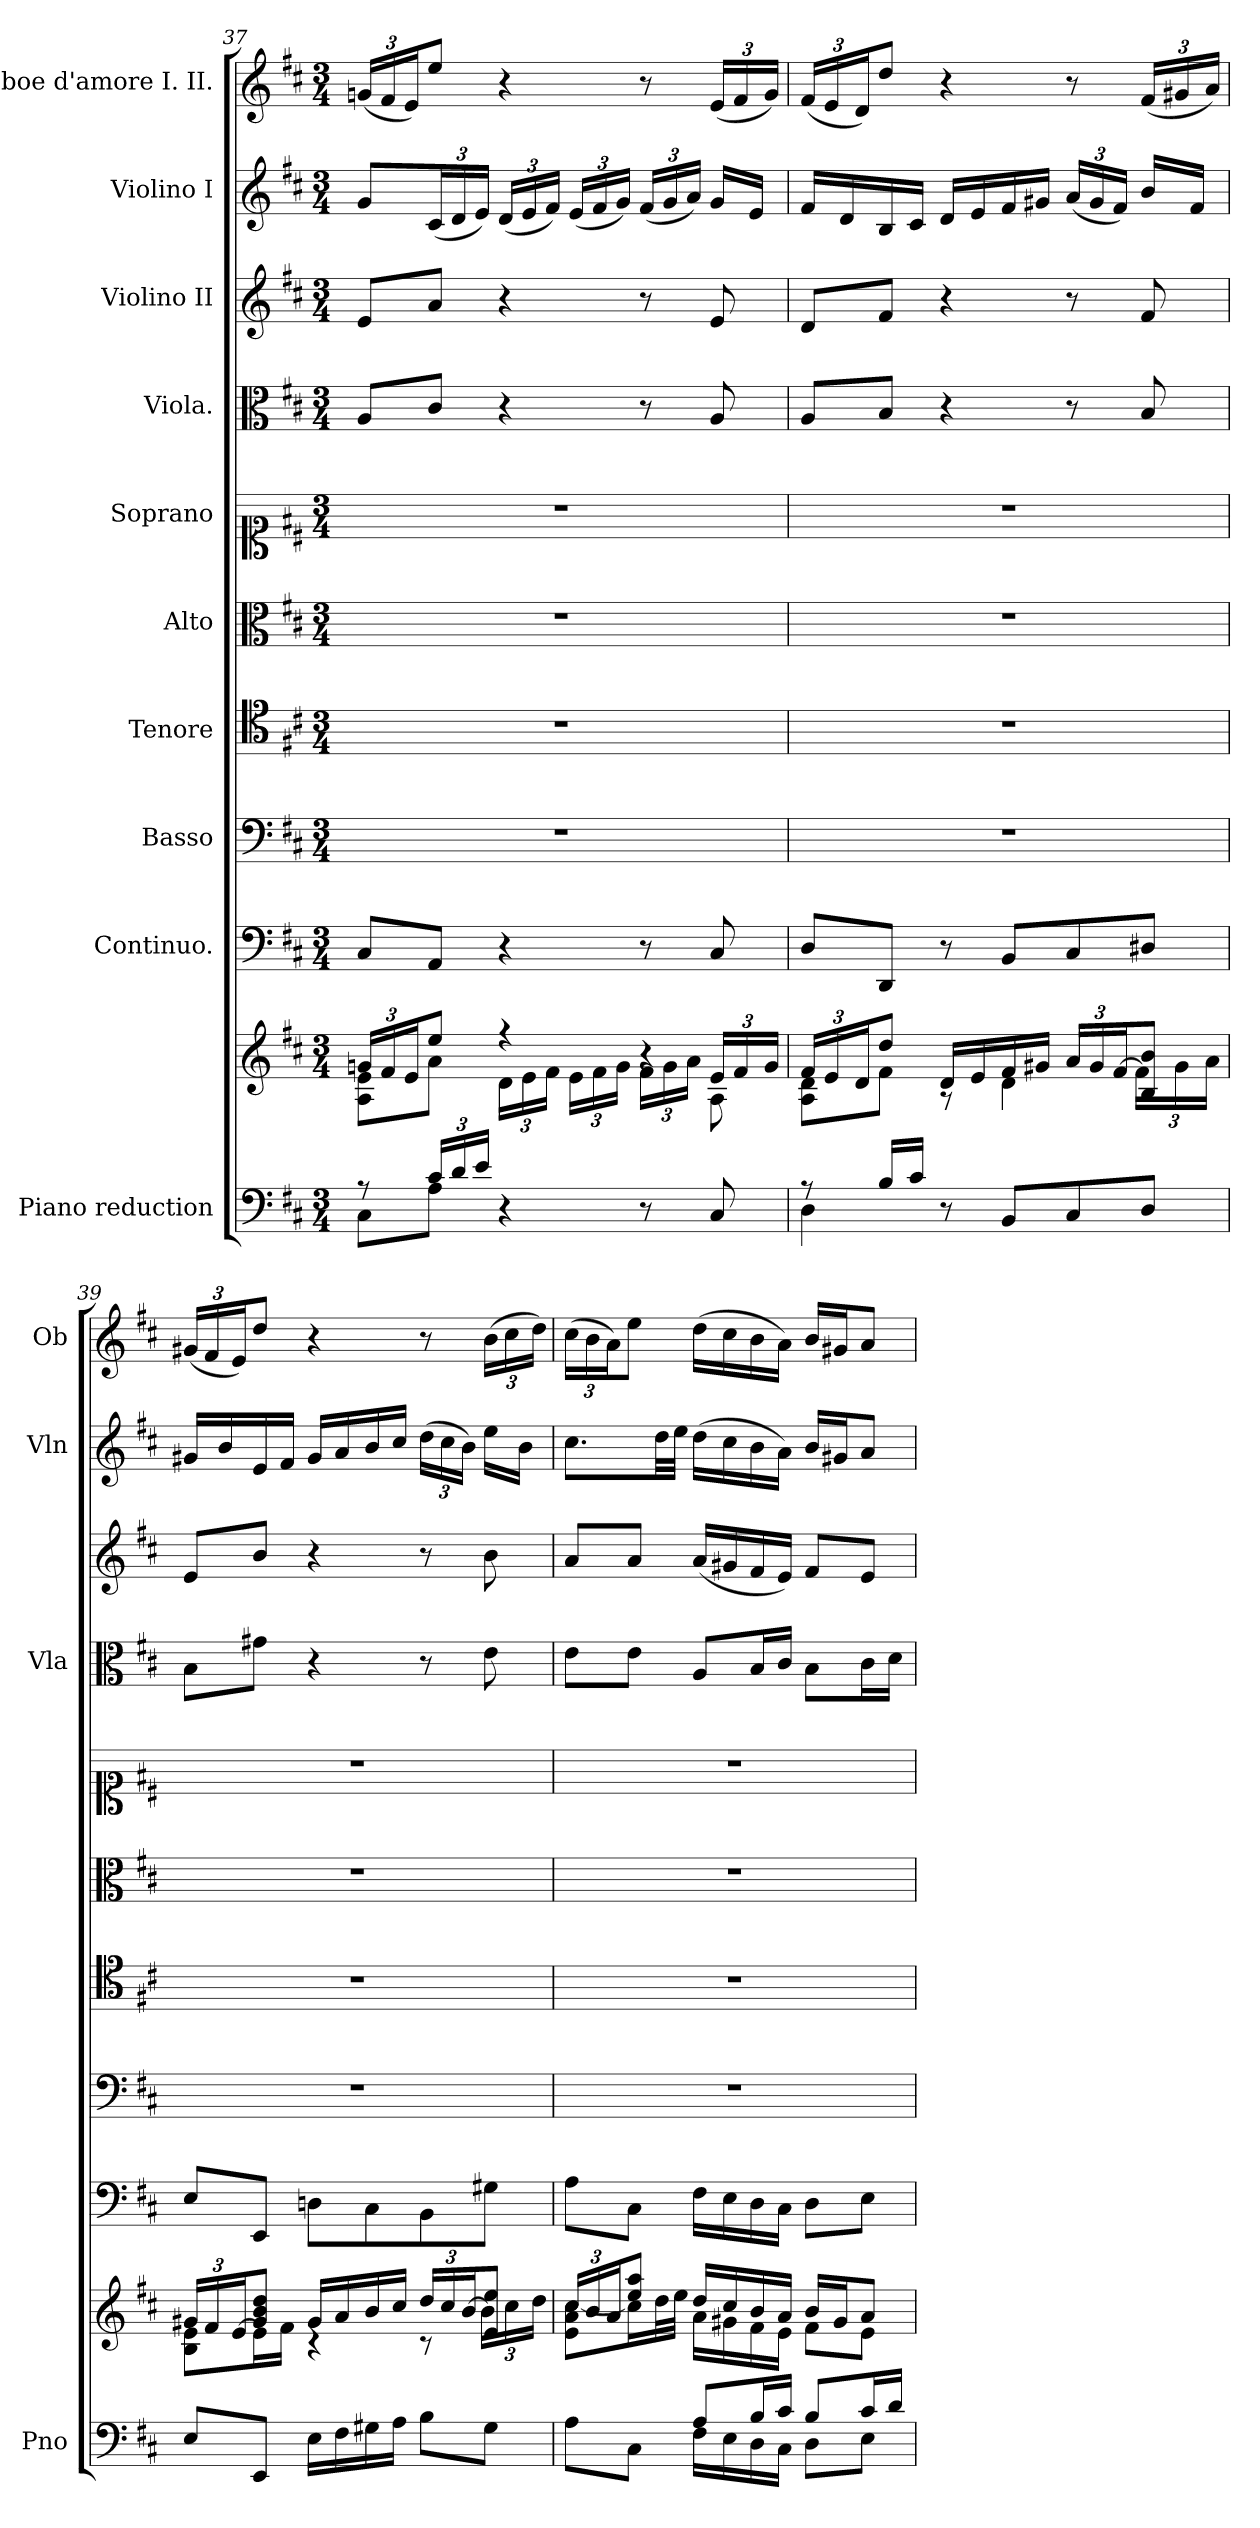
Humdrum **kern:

**kern	**kern	**kern	**kern	**kern	**kern	**kern	**kern	**kern	**kern	**kern
*part10	*part10	*part9	*part8	*part7	*part6	*part5	*part4	*part3	*part2	*part1
*staff11	*staff10	*staff9	*staff8	*staff7	*staff6	*staff5	*staff4	*staff3	*staff2	*staff1
*I"Piano reduction	*	*I"Continuo.	*I"Basso	*I"Tenore	*I"Alto	*I"Soprano	*I"Viola.	*I"Violino II	*I"Violino I	*I"Oboe d'amore I. II.
*I'Pno	*	*	*	*	*	*	*I'Vla	*	*I'Vln	*I'Ob
*clefF4	*clefG2	*clefF4	*clefF4	*clefC4	*clefC3	*clefC1	*clefC3	*clefG2	*clefG2	*clefG2
*k[f#c#]	*k[f#c#]	*k[f#c#]	*k[f#c#]	*k[f#c#]	*k[f#c#]	*k[f#c#]	*k[f#c#]	*k[f#c#]	*k[f#c#]	*k[f#c#]
*M3/4	*M3/4	*M3/4	*M3/4	*M3/4	*M3/4	*M3/4	*M3/4	*M3/4	*M3/4	*M3/4
=37	=37	=37	=37	=37	=37	=37	=37	=37	=37	=37
*^	*	*	*	*	*	*	*	*	*	*
*	*	*Xbrackettup	*	*	*	*	*	*	*	*	*Xbrackettup
*	*	*^	*	*	*	*	*	*	*	*	*
*	*	*	*^	*	*	*	*	*	*	*	*	*
8rA	8C#\L	24gn/LL	8A\ 8e\L	8ryy	8C#/L	2.r	2.r	2.r	2.r	8A/L	8e/L	8g/L	(<24gn/LL
.	.	24f#/	.	.	.	.	.	.	.	.	.	.	24f#/
.	.	24e/J	.	.	.	.	.	.	.	.	.	.	24e/J)
*	*	*v	*v	*v	*	*	*	*	*	*	*	*	*
*Xbrackettup	*	*	*	*	*	*	*	*	*	*Xbrackettup	*
*	*	*^	*	*	*	*	*	*	*	*	*
24c#/LL	8A\J	8ee/J	8a\J	8AA/J	.	.	.	.	8c#/J	8a/J	(<24c#/L	8ee/J
24d/	.	.	.	.	.	.	.	.	.	.	24d/	.
24e/JJ	.	.	.	.	.	.	.	.	.	.	24e/JJ)	.
4r	4ryy	4r	24d\LL	4r	.	.	.	.	4r	4r	(<24d/LL	4r
.	.	.	24e\	.	.	.	.	.	.	.	24e/	.
.	.	.	24f#\JJ	.	.	.	.	.	.	.	24f#/JJ)	.
.	.	.	24e\LL	.	.	.	.	.	.	.	(<24e/LL	.
.	.	.	24f#\	.	.	.	.	.	.	.	24f#/	.
.	.	.	24g\JJ	.	.	.	.	.	.	.	24g/JJ)	.
8r	8ryy	4r	24f#\LL	8r	.	.	.	.	8r	8r	(<24f#/LL	8r
.	.	.	24g\	.	.	.	.	.	.	.	24g/	.
.	.	.	24a\JJ	.	.	.	.	.	.	.	24a/JJ)	.
*	*	*	*^	*	*	*	*	*	*	*	*	*
8ryy	8C#/	.	24e/LL	8A\ 8e\yy	8C#/	.	.	.	.	8A/	8e/	16g/LL	(<24e/LL
.	.	.	24f#/	.	.	.	.	.	.	.	.	.	24f#/
.	.	.	.	.	.	.	.	.	.	.	.	16e/JJ	.
.	.	.	24g/JJ	.	.	.	.	.	.	.	.	.	24g/JJ)
*	*	*	*v	*v	*	*	*	*	*	*	*	*	*
!!LO:PB:g=z
=38	=38	=38	=38	=38	=38	=38	=38	=38	=38	=38	=38	=38
8rA	4D\	24f#/LL	8A\ 8d\L	8D/L	2.r	2.r	2.r	2.r	8A/L	8d/L	16f#/LL	(<24f#/LL
.	.	24e/	.	.	.	.	.	.	.	.	.	24e/
.	.	.	.	.	.	.	.	.	.	.	16d/	.
.	.	24d/J	.	.	.	.	.	.	.	.	.	24d/J)
16B/LL	.	8dd/J	8f#\J	8DD/J	.	.	.	.	8B/J	8f#/J	16B/	8dd/J
16c#/JJ	.	.	.	.	.	.	.	.	.	.	16c#/JJ	.
8r	8ryy	16d/LL	8rA	8r	.	.	.	.	4r	4r	16d/LL	4r
.	.	16e/	.	.	.	.	.	.	.	.	16e/	.
8BB/L	8ryy	16f#/	4d\	8BB/L	.	.	.	.	.	.	16f#/	.
.	.	16g#X/JJ	.	.	.	.	.	.	.	.	16g#X/JJ	.
8C#/	4ryy	24a/LL	.	8C#/	.	.	.	.	8r	8r	(<24a/LL	8r
.	.	24g#/	.	.	.	.	.	.	.	.	24g#/	.
.	.	[24f#/J	.	.	.	.	.	.	.	.	24f#/JJ)	.
8D/J	.	8B/ 8b/J	24f#\LL]	8D#X/J	.	.	.	.	8B/	8f#/	16b/LL	(<24f#/LL
.	.	.	24g#\	.	.	.	.	.	.	.	.	24g#X/
.	.	.	.	.	.	.	.	.	.	.	16f#/JJ	.
.	.	.	24a\JJ	.	.	.	.	.	.	.	.	24a/JJ)
*v	*v	*	*	*	*	*	*	*	*	*	*	*
=39	=39	=39	=39	=39	=39	=39	=39	=39	=39	=39	=39
8E/L	24g#X/LL	8B\ 8e\L	8E/L	2.r	2.r	2.r	2.r	8B\L	8e/L	16g#X/LL	(<24g#X/LL
.	24f#/	.	.	.	.	.	.	.	.	.	24f#/
.	.	.	.	.	.	.	.	.	.	16b/	.
.	[24e/J	.	.	.	.	.	.	.	.	.	24e/J)
8EE/J	8g#/ 8b/ 8dd/J	16e\L]	8EE/J	.	.	.	.	8g#X\J	8b/J	16e/	8dd/J
.	.	16f#\JJ	.	.	.	.	.	.	.	16f#/JJ	.
16E\LL	16g#/LL	4rc	8Dn\L	.	.	.	.	4r	4r	16g#/LL	4r
16F#\	16a/	.	.	.	.	.	.	.	.	16a/	.
16G#X\	16b/	.	8C#\	.	.	.	.	.	.	16b/	.
16A\JJ	16cc#/JJ	.	.	.	.	.	.	.	.	16cc#/JJ	.
8B\L	24dd/LL	8rc	8BB\	.	.	.	.	8r	8r	(>24dd\LL	8r
.	24cc#/	.	.	.	.	.	.	.	.	24cc#\	.
.	[24b/J	.	.	.	.	.	.	.	.	24b\JJ)	.
8G#\J	8e/ 8ee/J	24b\LL]	8G#X\J	.	.	.	.	8e\	8b\	16ee\LL	(>24b\LL
.	.	24cc#\	.	.	.	.	.	.	.	.	24cc#\
.	.	.	.	.	.	.	.	.	.	16b\JJ	.
.	.	24dd\JJ	.	.	.	.	.	.	.	.	24dd\JJ)
=40	=40	=40	=40	=40	=40	=40	=40	=40	=40	=40	=40
*^	*	*	*	*	*	*	*	*	*	*	*
4ryy	8A\L	24cc#/LL	8e\ 8a\ [8cc#\L	8A\L	2.r	2.r	2.r	2.r	8e\L	8a/L	8.cc#\L	(>24cc#\LL
.	.	24b/	.	.	.	.	.	.	.	.	.	24b\
.	.	24a/J	.	.	.	.	.	.	.	.	.	24a\J)
.	8C#\J	8ee/ 8aa/J	16cc#\L]	8C#\J	.	.	.	.	8e\J	8a/J	.	8ee\J
.	.	.	32dd\L	.	.	.	.	.	.	.	32dd\LL	.
.	.	.	32ee\JJJ	.	.	.	.	.	.	.	32ee\JJJ	.
8A/L	16F#\LL	16dd/LL	16a\LL	16F#\LL	.	.	.	.	8A/L	(<16a/LL	(>16dd\LL	(>16dd\LL
.	16E\	16cc#/	16g#X\	16E\	.	.	.	.	.	16g#X/	16cc#\	16cc#\
16B/L	16D\	16b/	16f#\	16D\	.	.	.	.	16B/L	16f#/	16b\	16b\
16c#/JJ	16C#\JJ	16a/JJ	16e\JJ	16C#\JJ	.	.	.	.	16c#/JJ	16e/JJ)	16a\JJ)	16a\JJ)
8B/L	8D\L	16b/LL	8f#\L	8D\L	.	.	.	.	8B\L	8f#/L	16b/LL	16b/LL
.	.	16g#/J	.	.	.	.	.	.	.	.	16g#X/J	16g#X/J
16c#/L	8E\J	8a/J	8e\J	8E\J	.	.	.	.	16c#\L	8e/J	8a/J	8a/J
16d/JJ	.	.	.	.	.	.	.	.	16d\JJ	.	.	.
*v	*v	*	*	*	*	*	*	*	*	*	*	*
*	*v	*v	*	*	*	*	*	*	*	*	*
=	=	=	=	=	=	=	=	=	=	=
*-	*-	*-	*-	*-	*-	*-	*-	*-	*-	*-
